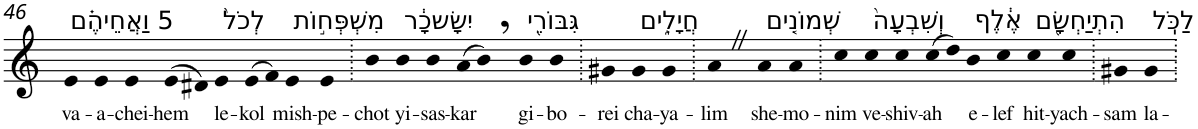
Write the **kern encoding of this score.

**kern	**text
*part1	*part1
*staff1	*staff1
*I"Piano	*
*I'Pno	*
!!LO:PB:g=z
*clefG2	*
*k[]	*
=46	=46
!LO:TX:a:t=5 וַאֲחֵיהֶ֗ם	!
!	!LO:LY:b
4e	va-
!	!LO:LY:b
4e	-a-
!	!LO:LY:b
4e	-chei-
!	!LO:LY:b
(>8e	-hem
8d#X)	.
!LO:TX:a:t=לְכֹל֙	!
!	!LO:LY:b
4e	le-
!	!LO:LY:b
(>8e	-kol
8f)	.
!LO:TX:a:t=מִשְׁפְּח֣וֹת	!
!	!LO:LY:b
4e	mish-
!	!LO:LY:b
4e	-pe-
=47.	=47.
!	!LO:LY:b
4b	-chot
!LO:TX:a:t=יִשָׂשכָ֔ר	!
!	!LO:LY:b
4b	yi-
!	!LO:LY:b
4b	-sas-
!	!LO:LY:b
(>8a	-kar
8b,)	.
!LO:TX:a:t=גִּבּוֹרֵ֖י	!
!	!LO:LY:b
4b	gi-
!	!LO:LY:b
4b	-bo-
=48.	=48.
!	!LO:LY:b
4g#X	-rei
!LO:TX:a:t=חֲיָלִ֑ים	!
!	!LO:LY:b
4g#	cha-
!	!LO:LY:b
4g#	-ya-
=49.	=49.
!	!LO:LY:b
4aZ	-lim
!LO:TX:a:t=שְׁמוֹנִ֤ים	!
!	!LO:LY:b
4a	she-
!	!LO:LY:b
4a	-mo-
=50.	=50.
!	!LO:LY:b
4cc	-nim
!LO:TX:a:t=וְשִׁבְעָה֙	!
!	!LO:LY:b
4cc	ve-
!	!LO:LY:b
4cc	-shiv-
!	!LO:LY:b
(>8cc	-ah
8dd)	.
!LO:TX:a:t=אֶ֔לֶף	!
!	!LO:LY:b
4b	e-
!	!LO:LY:b
4cc	-lef
!LO:TX:a:t=הִתְיַחְשָׂ֖ם	!
!	!LO:LY:b
4cc	hit-
!	!LO:LY:b
4cc	-yach-
=51.	=51.
!	!LO:LY:b
4g#X	-sam
!LO:TX:a:t=לַכֹּֽל	!
!	!LO:LY:b
4g#	la-
=.	=.
*-	*-
